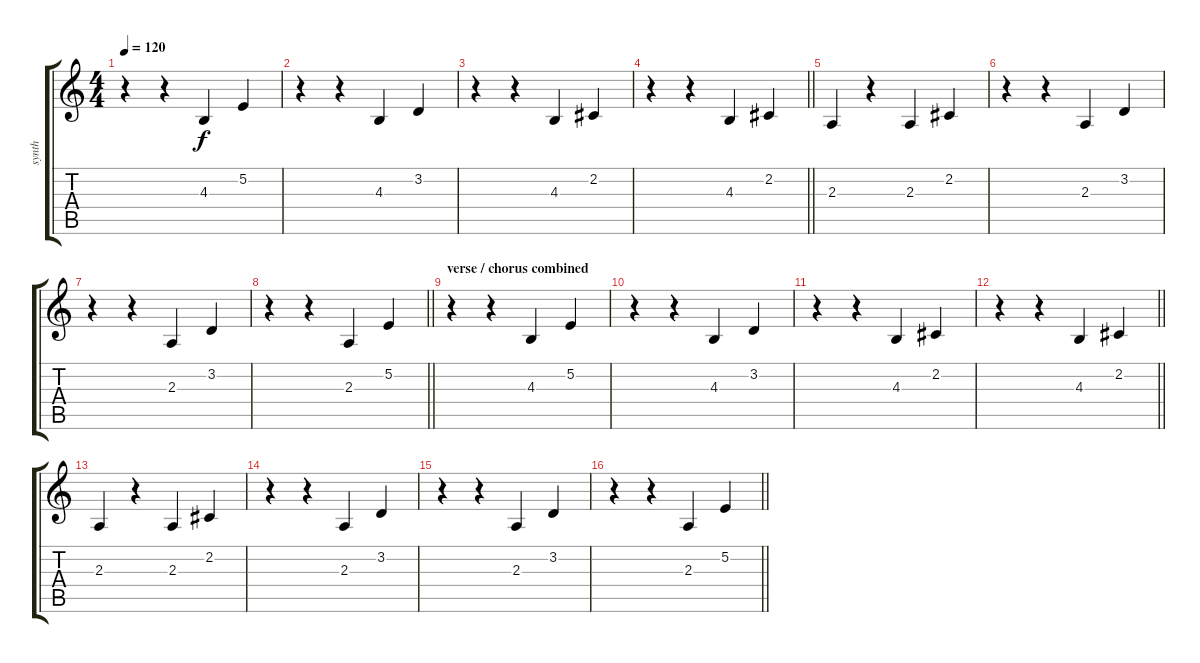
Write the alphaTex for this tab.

\track ("synth" "synth") {instrument lead1square}
\staff {score tabs}
\tuning (E4 B3 G3 D3 A2 E2) {hide}
\ts (4 4)
\tempo 120
\clef g2
\ks c
r.4{dy f} r.4 4.3.4 5.2.4 |
r.4 r.4 4.3.4 3.2.4 |
r.4 r.4 4.3.4 2.2.4 |
\barLineRight lightlight
r.4 r.4 4.3.4 2.2.4 |
2.3.4 r.4 2.3.4 2.2.4 |
r.4 r.4 2.3.4 3.2.4 |
r.4 r.4 2.3.4 3.2.4 |
\barLineRight lightlight
r.4 r.4 2.3.4 5.2.4 |
\section ("" "verse / chorus combined")
r.4 r.4 4.3.4 5.2.4 |
r.4 r.4 4.3.4 3.2.4 |
r.4 r.4 4.3.4 2.2.4 |
\barLineRight lightlight
r.4 r.4 4.3.4 2.2.4 |
2.3.4 r.4 2.3.4 2.2.4 |
r.4 r.4 2.3.4 3.2.4 |
r.4 r.4 2.3.4 3.2.4 |
\barLineRight lightlight
r.4 r.4 2.3.4 5.2.4
